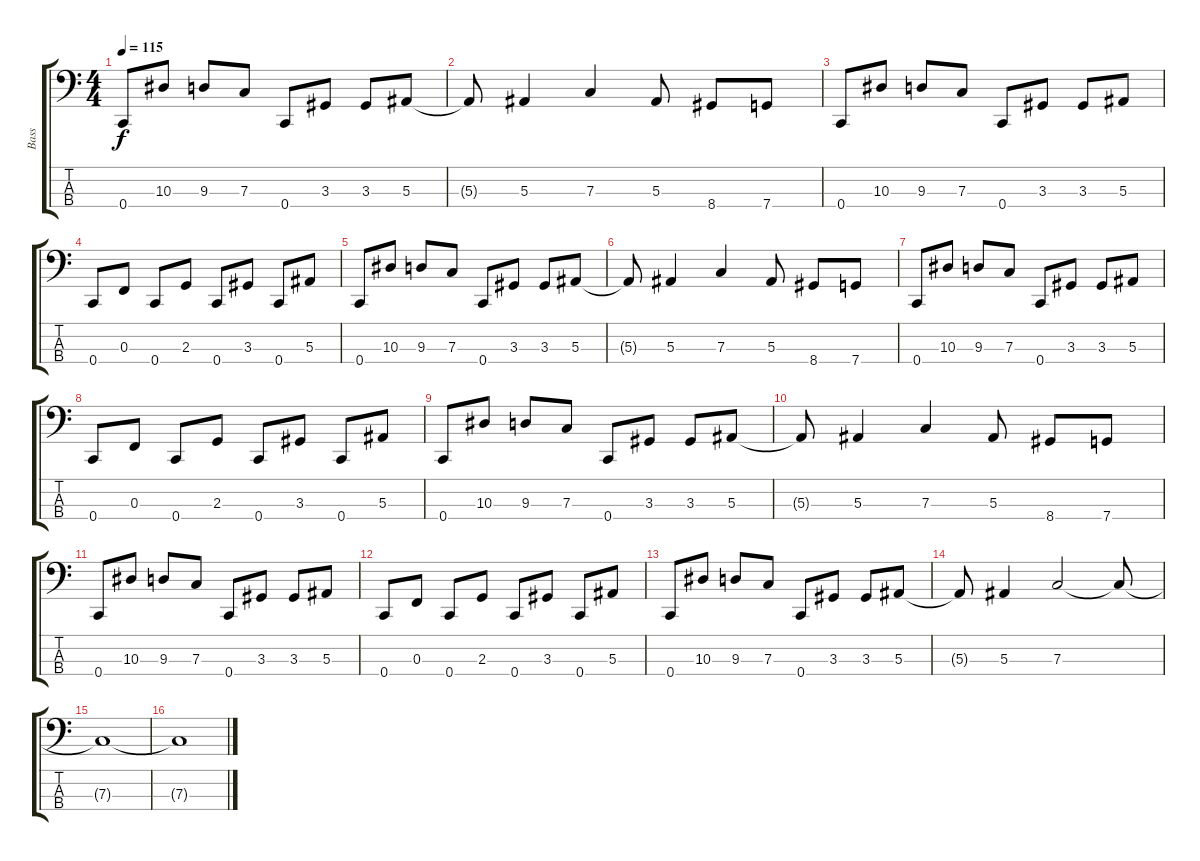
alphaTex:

\track ("Bass" "Bass") {instrument electricbassfinger}
\staff {score tabs}
\tuning (Eb2 Bb1 F1 C1) {hide}
\ts (4 4)
\tempo 115
\clef f4
\ks c
0.4.8{dy f} 10.3.8 9.3.8 7.3.8 0.4.8 3.3.8 3.3.8 5.3.8 |
5.3{t}.8 5.3.4 7.3.4 5.3.8 8.4.8 7.4.8 |
0.4.8 10.3.8 9.3.8 7.3.8 0.4.8 3.3.8 3.3.8 5.3.8 |
0.4.8 0.3.8 0.4.8 2.3.8 0.4.8 3.3.8 0.4.8 5.3.8 |
0.4.8 10.3.8 9.3.8 7.3.8 0.4.8 3.3.8 3.3.8 5.3.8 |
5.3{t}.8 5.3.4 7.3.4 5.3.8 8.4.8 7.4.8 |
0.4.8 10.3.8 9.3.8 7.3.8 0.4.8 3.3.8 3.3.8 5.3.8 |
0.4.8 0.3.8 0.4.8 2.3.8 0.4.8 3.3.8 0.4.8 5.3.8 |
0.4.8 10.3.8 9.3.8 7.3.8 0.4.8 3.3.8 3.3.8 5.3.8 |
5.3{t}.8 5.3.4 7.3.4 5.3.8 8.4.8 7.4.8 |
0.4.8 10.3.8 9.3.8 7.3.8 0.4.8 3.3.8 3.3.8 5.3.8 |
0.4.8 0.3.8 0.4.8 2.3.8 0.4.8 3.3.8 0.4.8 5.3.8 |
0.4.8 10.3.8 9.3.8 7.3.8 0.4.8 3.3.8 3.3.8 5.3.8 |
5.3{t}.8 5.3.4 7.3.2 7.3{t}.8 |
7.3{t}.1 |
7.3{t}.1
